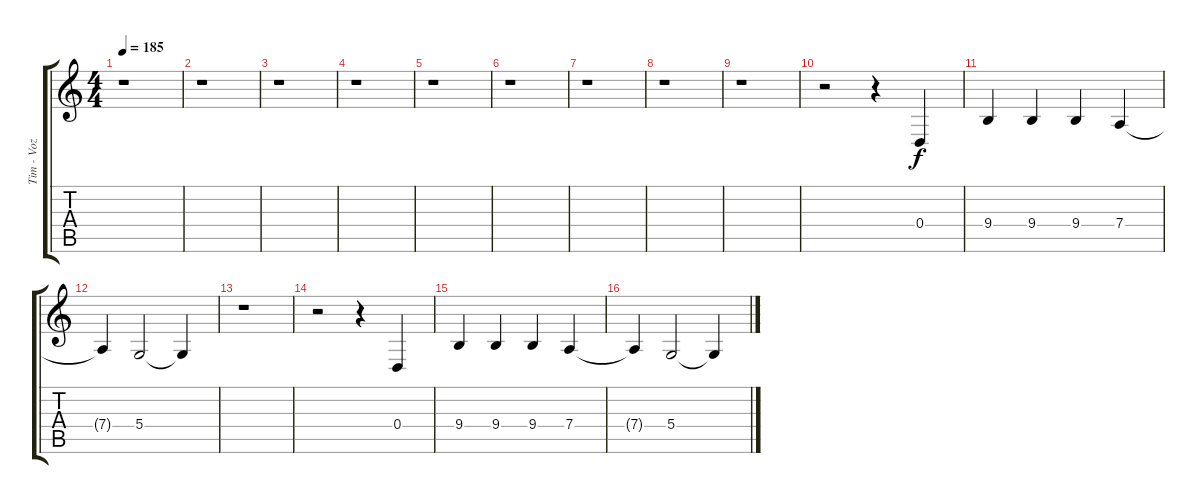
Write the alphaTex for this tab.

\track ("Tim - Voz" "Tim - Voz") {instrument tenorsax}
\staff {score tabs}
\tuning (E4 B3 G3 D3 A2 E2) {hide}
\ts (4 4)
\tempo 185
\clef g2
\ks c
r.1{dy f} |
r.1 |
r.1 |
r.1 |
r.1 |
r.1 |
r.1 |
r.1 |
r.1 |
r.2 r.4 0.4.4 |
9.4.4 9.4.4 9.4.4 7.4.4 |
7.4{t}.4 5.4.2 5.4{t}.4 |
r.1 |
r.2 r.4 0.4.4 |
9.4.4 9.4.4 9.4.4 7.4.4 |
7.4{t}.4 5.4.2 5.4{t}.4
